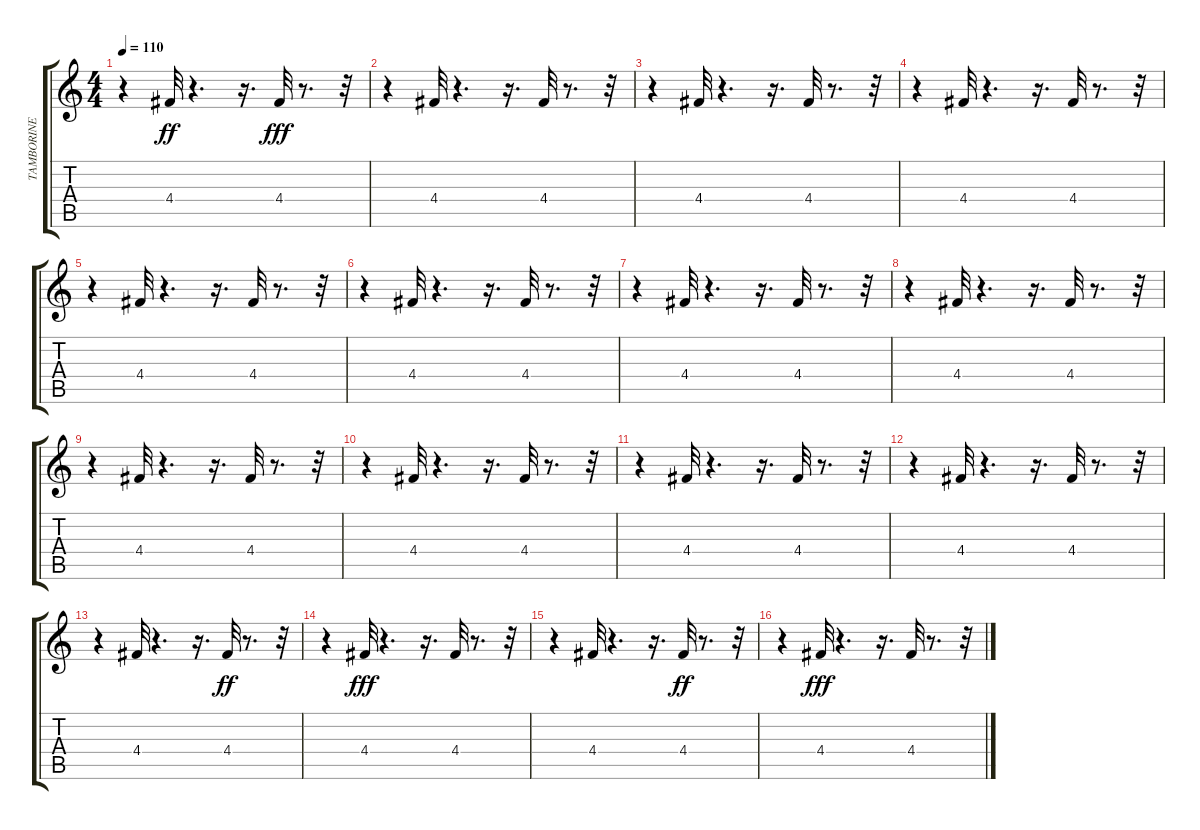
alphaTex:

\track ("TAMBORINE" "TAMBORINE") {instrument acousticguitarsteel}
\staff {score tabs}
\tuning (E4 B3 G3 D3 A2 E2) {hide}
\ts (4 4)
\tempo 110
\clef g2
\ks c
r.4{dy fff} 4.4.32{dy ff} r.4{d} r.16{d} 4.4.32{dy fff} r.8{d} r.32 |
r.4 4.4.32 r.4{d} r.16{d} 4.4.32 r.8{d} r.32 |
r.4 4.4.32 r.4{d} r.16{d} 4.4.32 r.8{d} r.32 |
r.4 4.4.32 r.4{d} r.16{d} 4.4.32 r.8{d} r.32 |
r.4 4.4.32 r.4{d} r.16{d} 4.4.32 r.8{d} r.32 |
r.4 4.4.32 r.4{d} r.16{d} 4.4.32 r.8{d} r.32 |
r.4 4.4.32 r.4{d} r.16{d} 4.4.32 r.8{d} r.32 |
r.4 4.4.32 r.4{d} r.16{d} 4.4.32 r.8{d} r.32 |
r.4 4.4.32 r.4{d} r.16{d} 4.4.32 r.8{d} r.32 |
r.4 4.4.32 r.4{d} r.16{d} 4.4.32 r.8{d} r.32 |
r.4 4.4.32 r.4{d} r.16{d} 4.4.32 r.8{d} r.32 |
r.4 4.4.32 r.4{d} r.16{d} 4.4.32 r.8{d} r.32 |
r.4 4.4.32 r.4{d} r.16{d} 4.4.32{dy ff} r.8{d} r.32 |
r.4 4.4.32{dy fff} r.4{d} r.16{d} 4.4.32 r.8{d} r.32 |
r.4 4.4.32 r.4{d} r.16{d} 4.4.32{dy ff} r.8{d} r.32 |
r.4 4.4.32{dy fff} r.4{d} r.16{d} 4.4.32 r.8{d} r.32
